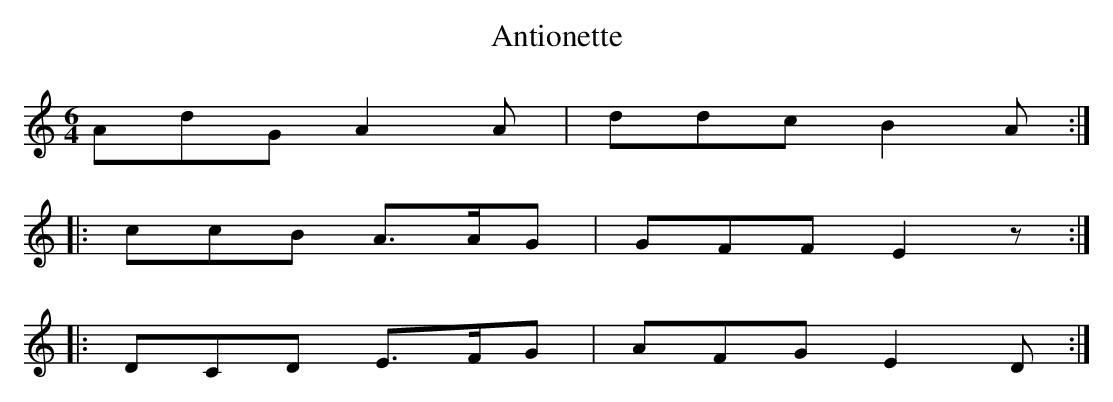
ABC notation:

X:1
T:Antionette
M:6/4
K:DDor
AdG A2A | ddc B2A ::
ccB A>AG | GFF E2z ::
DCD E>FG | AFG E2D :|
